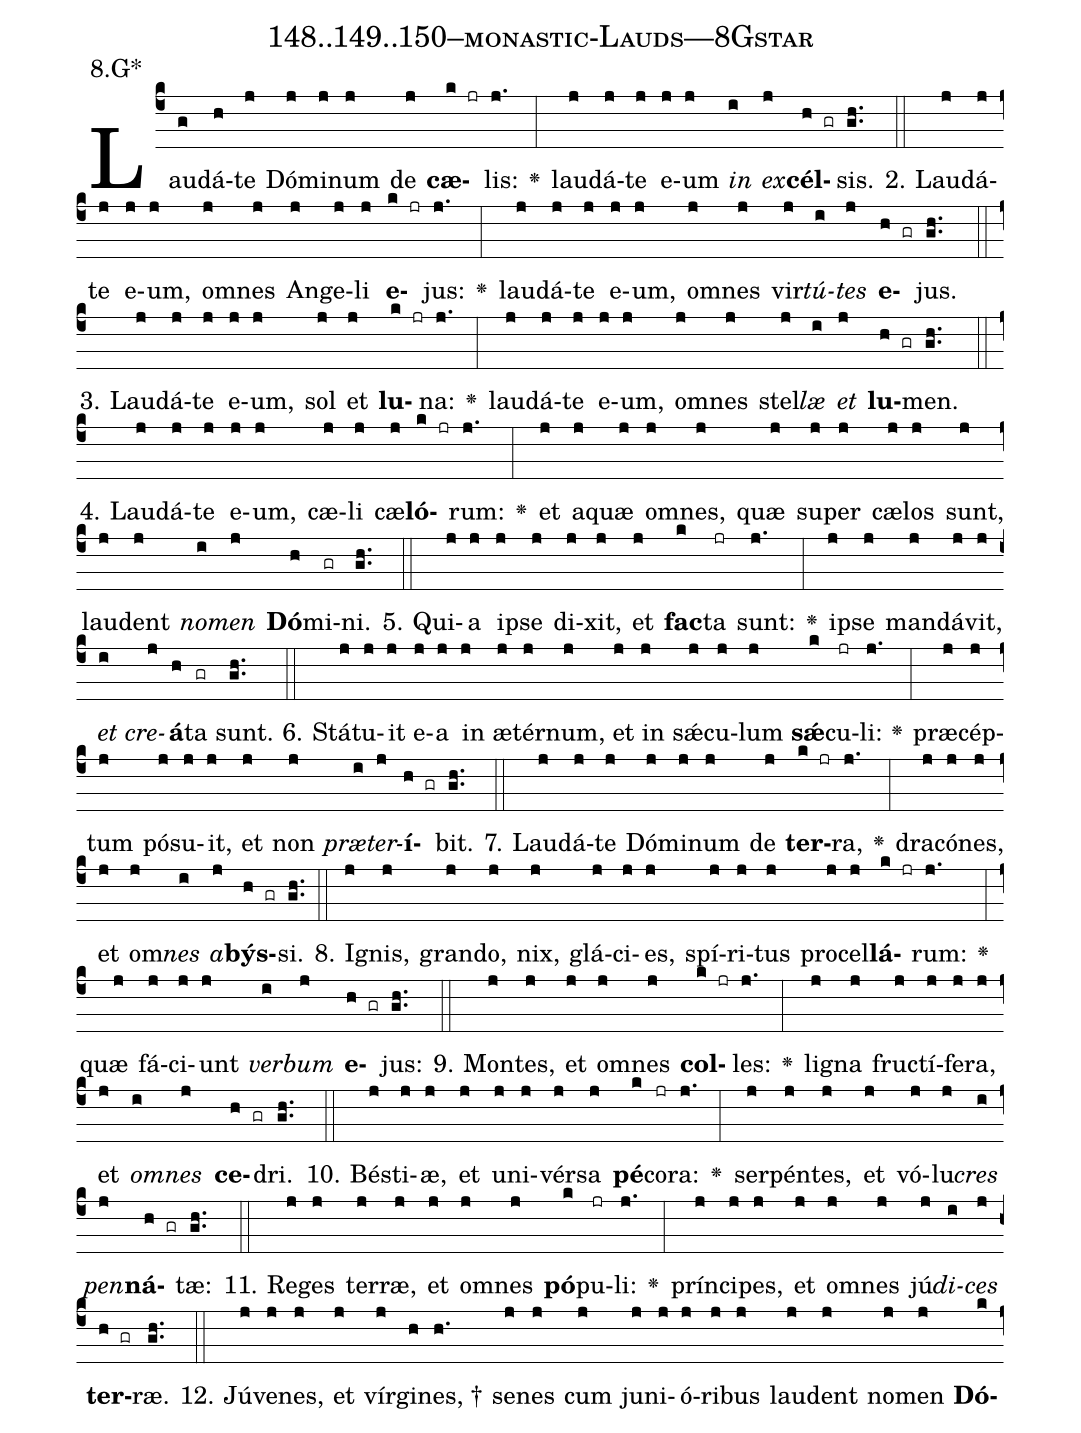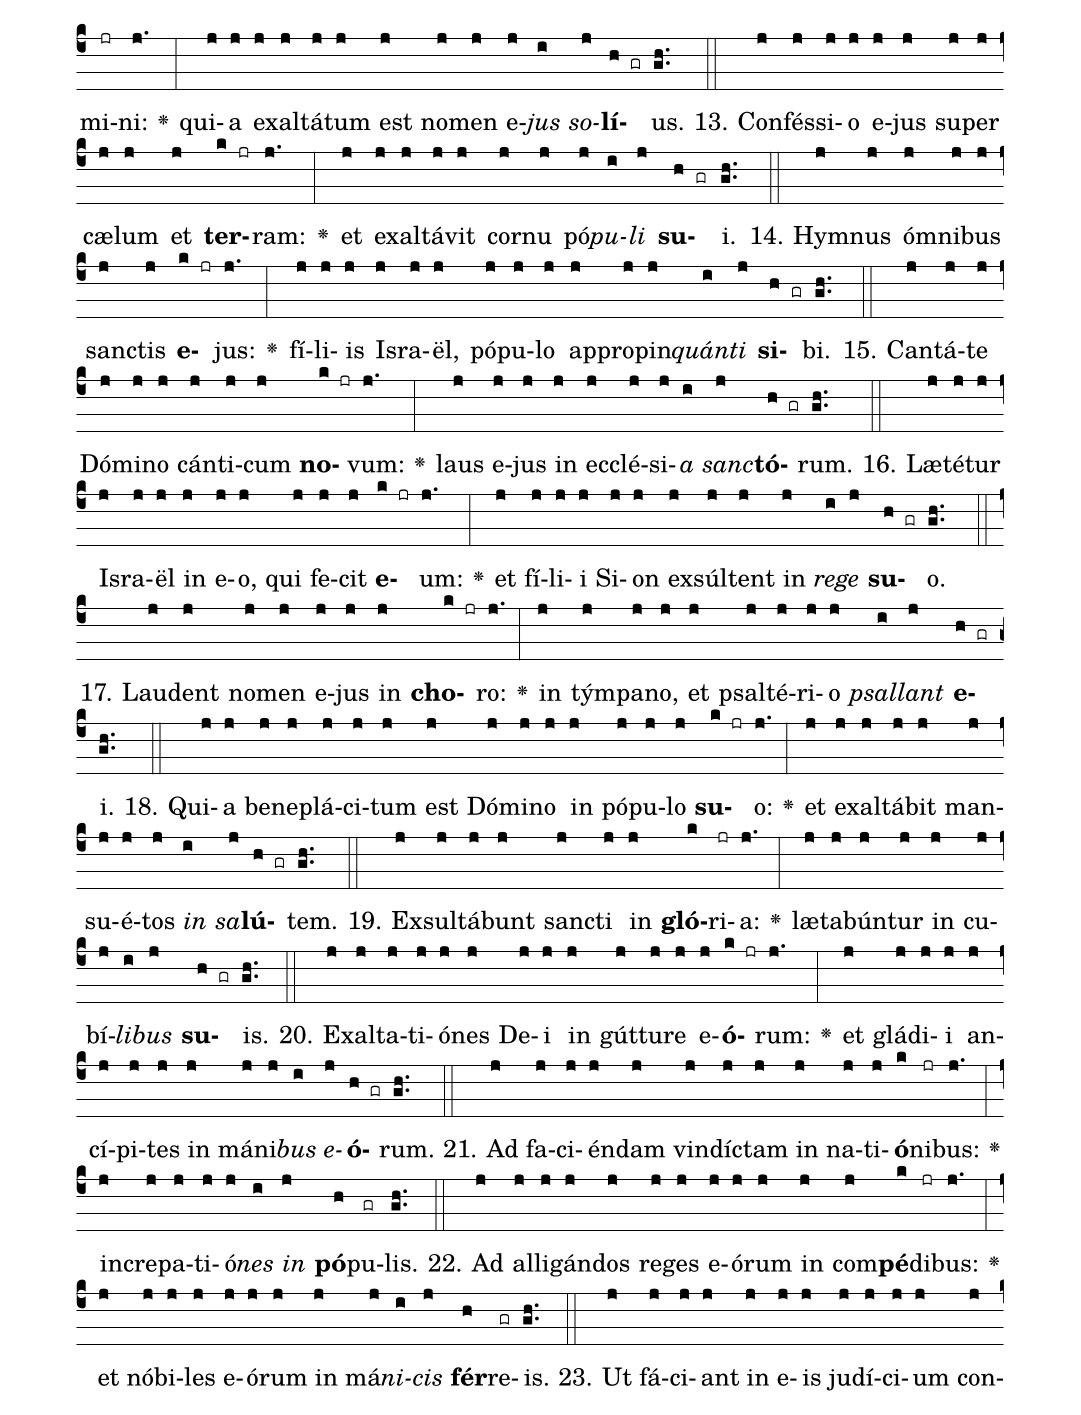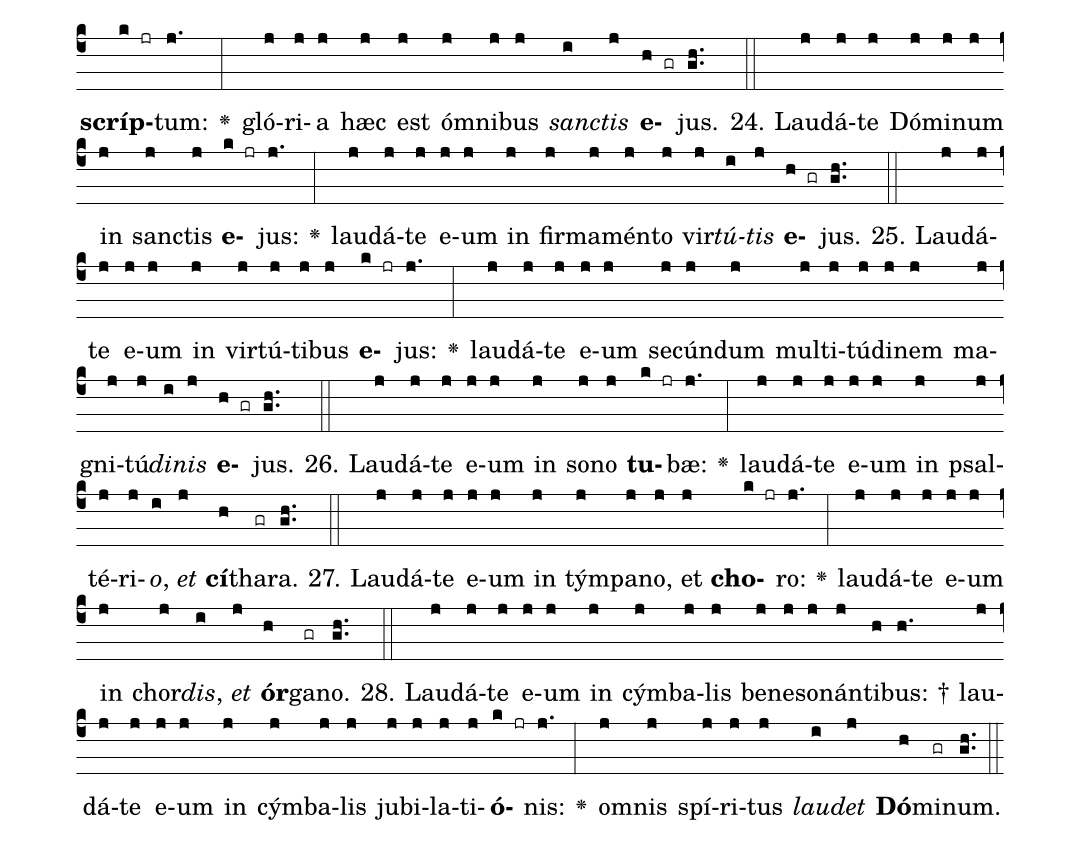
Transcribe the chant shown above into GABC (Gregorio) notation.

name: 148..149..150--monastic-Lauds---8Gstar;
annotation: 8.G*;
%%
(c4)Lau(g)dá(h)te(j) Dó(j)mi(j)num(j) de(j) <b>cæ</b>(k jr)lis:(j.) <v>\greheightstar</v>(:) lau(j)dá(j)te(j) e(j)um(j) <i>in</i>(i) <i>ex</i>(j)<b>cél</b>(h gr)sis.(gh..) (::)
2. Lau(j)dá(j)te(j) e(j)um,(j) om(j)nes(j) An(j)ge(j)li(j) <b>e</b>(k jr)jus:(j.) <v>\greheightstar</v>(:) lau(j)dá(j)te(j) e(j)um,(j) om(j)nes(j) vir(j)<i>tú</i>(i)<i>tes</i>(j) <b>e</b>(h gr)jus.(gh..) (::)
3. Lau(j)dá(j)te(j) e(j)um,(j) sol(j) et(j) <b>lu</b>(k jr)na:(j.) <v>\greheightstar</v>(:) lau(j)dá(j)te(j) e(j)um,(j) om(j)nes(j) stel(j)<i>læ</i>(i) <i>et</i>(j) <b>lu</b>(h gr)men.(gh..) (::)
4. Lau(j)dá(j)te(j) e(j)um,(j) cæ(j)li(j) cæ(j)<b>ló</b>(k jr)rum:(j.) <v>\greheightstar</v>(:) et(j) a(j)quæ(j) om(j)nes,(j) quæ(j) su(j)per(j) cæ(j)los(j) sunt,(j) lau(j)dent(j) <i>no</i>(i)<i>men</i>(j) <b>Dó</b>(h)mi(gr)ni.(gh..) (::)
5. Qui(j)a(j) ip(j)se(j) di(j)xit,(j) et(j) <b>fac</b>(k)ta(jr) sunt:(j.) <v>\greheightstar</v>(:) ip(j)se(j) man(j)dá(j)vit,(j) <i>et</i>(i) <i>cre</i>(j)<b>á</b>(h)ta(gr) sunt.(gh..) (::)
6. Stá(j)tu(j)it(j) e(j)a(j) in(j) æ(j)tér(j)num,(j) et(j) in(j) sǽ(j)cu(j)lum(j) <b>sǽ</b>(k)cu(jr)li:(j.) <v>\greheightstar</v>(:) præ(j)cép(j)tum(j) pó(j)su(j)it,(j) et(j) non(j) <i>præ</i>(i)<i>ter</i>(j)<b>í</b>(h gr)bit.(gh..) (::)
7. Lau(j)dá(j)te(j) Dó(j)mi(j)num(j) de(j) <b>ter</b>(k jr)ra,(j.) <v>\greheightstar</v>(:) dra(j)có(j)nes,(j) et(j) om(j)<i>nes</i>(i) <i>a</i>(j)<b>býs</b>(h gr)si.(gh..) (::)
8. I(j)gnis,(j) gran(j)do,(j) nix,(j) glá(j)ci(j)es,(j) spí(j)ri(j)tus(j) pro(j)cel(j)<b>lá</b>(k jr)rum:(j.) <v>\greheightstar</v>(:) quæ(j) fá(j)ci(j)unt(j) <i>ver</i>(i)<i>bum</i>(j) <b>e</b>(h gr)jus:(gh..) (::)
9. Mon(j)tes,(j) et(j) om(j)nes(j) <b>col</b>(k jr)les:(j.) <v>\greheightstar</v>(:) li(j)gna(j) fruc(j)tí(j)fe(j)ra,(j) et(j) <i>om</i>(i)<i>nes</i>(j) <b>ce</b>(h gr)dri.(gh..) (::)
10. Bés(j)ti(j)æ,(j) et(j) u(j)ni(j)vér(j)sa(j) <b>pé</b>(k)co(jr)ra:(j.) <v>\greheightstar</v>(:) ser(j)pén(j)tes,(j) et(j) vó(j)lu(j)<i>cres</i>(i) <i>pen</i>(j)<b>ná</b>(h gr)tæ:(gh..) (::)
11. Re(j)ges(j) ter(j)ræ,(j) et(j) om(j)nes(j) <b>pó</b>(k)pu(jr)li:(j.) <v>\greheightstar</v>(:) prín(j)ci(j)pes,(j) et(j) om(j)nes(j) jú(j)<i>di</i>(i)<i>ces</i>(j) <b>ter</b>(h gr)ræ.(gh..) (::)
12. Jú(j)ve(j)nes,(j) et(j) vír(j)gi(h)nes, †(h.) se(j)nes(j) cum(j) ju(j)ni(j)ó(j)ri(j)bus(j) lau(j)dent(j) no(j)men(j) <b>Dó</b>(k)mi(jr)ni:(j.) <v>\greheightstar</v>(:) qui(j)a(j) ex(j)al(j)tá(j)tum(j) est(j) no(j)men(j) e(j)<i>jus</i>(i) <i>so</i>(j)<b>lí</b>(h gr)us.(gh..) (::)
13. Con(j)fés(j)si(j)o(j) e(j)jus(j) su(j)per(j) cæ(j)lum(j) et(j) <b>ter</b>(k jr)ram:(j.) <v>\greheightstar</v>(:) et(j) ex(j)al(j)tá(j)vit(j) cor(j)nu(j) pó(j)<i>pu</i>(i)<i>li</i>(j) <b>su</b>(h gr)i.(gh..) (::)
14. Hym(j)nus(j) óm(j)ni(j)bus(j) sanc(j)tis(j) <b>e</b>(k jr)jus:(j.) <v>\greheightstar</v>(:) fí(j)li(j)is(j) Is(j)ra(j)ël,(j) pó(j)pu(j)lo(j) ap(j)pro(j)pin(j)<i>quán</i>(i)<i>ti</i>(j) <b>si</b>(h gr)bi.(gh..) (::)
15. Can(j)tá(j)te(j) Dó(j)mi(j)no(j) cán(j)ti(j)cum(j) <b>no</b>(k jr)vum:(j.) <v>\greheightstar</v>(:) laus(j) e(j)jus(j) in(j) ec(j)clé(j)si(j)<i>a</i>(i) <i>sanc</i>(j)<b>tó</b>(h gr)rum.(gh..) (::)
16. Læ(j)té(j)tur(j) Is(j)ra(j)ël(j) in(j) e(j)o,(j) qui(j) fe(j)cit(j) <b>e</b>(k jr)um:(j.) <v>\greheightstar</v>(:) et(j) fí(j)li(j)i(j) Si(j)on(j) ex(j)súl(j)tent(j) in(j) <i>re</i>(i)<i>ge</i>(j) <b>su</b>(h gr)o.(gh..) (::)
17. Lau(j)dent(j) no(j)men(j) e(j)jus(j) in(j) <b>cho</b>(k jr)ro:(j.) <v>\greheightstar</v>(:) in(j) tým(j)pa(j)no,(j) et(j) psal(j)té(j)ri(j)o(j) <i>psal</i>(i)<i>lant</i>(j) <b>e</b>(h gr)i.(gh..) (::)
18. Qui(j)a(j) be(j)ne(j)plá(j)ci(j)tum(j) est(j) Dó(j)mi(j)no(j) in(j) pó(j)pu(j)lo(j) <b>su</b>(k jr)o:(j.) <v>\greheightstar</v>(:) et(j) ex(j)al(j)tá(j)bit(j) man(j)su(j)é(j)tos(j) <i>in</i>(i) <i>sa</i>(j)<b>lú</b>(h gr)tem.(gh..) (::)
19. Ex(j)sul(j)tá(j)bunt(j) sanc(j)ti(j) in(j) <b>gló</b>(k)ri(jr)a:(j.) <v>\greheightstar</v>(:) læ(j)ta(j)bún(j)tur(j) in(j) cu(j)bí(j)<i>li</i>(i)<i>bus</i>(j) <b>su</b>(h gr)is.(gh..) (::)
20. Ex(j)al(j)ta(j)ti(j)ó(j)nes(j) De(j)i(j) in(j) gút(j)tu(j)re(j) e(j)<b>ó</b>(k jr)rum:(j.) <v>\greheightstar</v>(:) et(j) glá(j)di(j)i(j) an(j)cí(j)pi(j)tes(j) in(j) má(j)ni(j)<i>bus</i>(i) <i>e</i>(j)<b>ó</b>(h gr)rum.(gh..) (::)
21. Ad(j) fa(j)ci(j)én(j)dam(j) vin(j)díc(j)tam(j) in(j) na(j)ti(j)<b>ó</b>(k)ni(jr)bus:(j.) <v>\greheightstar</v>(:) in(j)cre(j)pa(j)ti(j)ó(j)<i>nes</i>(i) <i>in</i>(j) <b>pó</b>(h)pu(gr)lis.(gh..) (::)
22. Ad(j) al(j)li(j)gán(j)dos(j) re(j)ges(j) e(j)ó(j)rum(j) in(j) com(j)<b>pé</b>(k)di(jr)bus:(j.) <v>\greheightstar</v>(:) et(j) nó(j)bi(j)les(j) e(j)ó(j)rum(j) in(j) má(j)<i>ni</i>(i)<i>cis</i>(j) <b>fér</b>(h)re(gr)is.(gh..) (::)
23. Ut(j) fá(j)ci(j)ant(j) in(j) e(j)is(j) ju(j)dí(j)ci(j)um(j) con(j)<b>scríp</b>(k jr)tum:(j.) <v>\greheightstar</v>(:) gló(j)ri(j)a(j) hæc(j) est(j) óm(j)ni(j)bus(j) <i>sanc</i>(i)<i>tis</i>(j) <b>e</b>(h gr)jus.(gh..) (::)
24. Lau(j)dá(j)te(j) Dó(j)mi(j)num(j) in(j) sanc(j)tis(j) <b>e</b>(k jr)jus:(j.) <v>\greheightstar</v>(:) lau(j)dá(j)te(j) e(j)um(j) in(j) fir(j)ma(j)mén(j)to(j) vir(j)<i>tú</i>(i)<i>tis</i>(j) <b>e</b>(h gr)jus.(gh..) (::)
25. Lau(j)dá(j)te(j) e(j)um(j) in(j) vir(j)tú(j)ti(j)bus(j) <b>e</b>(k jr)jus:(j.) <v>\greheightstar</v>(:) lau(j)dá(j)te(j) e(j)um(j) se(j)cún(j)dum(j) mul(j)ti(j)tú(j)di(j)nem(j) ma(j)gni(j)tú(j)<i>di</i>(i)<i>nis</i>(j) <b>e</b>(h gr)jus.(gh..) (::)
26. Lau(j)dá(j)te(j) e(j)um(j) in(j) so(j)no(j) <b>tu</b>(k jr)bæ:(j.) <v>\greheightstar</v>(:) lau(j)dá(j)te(j) e(j)um(j) in(j) psal(j)té(j)ri(j)<i>o</i>,(i) <i>et</i>(j) <b>cí</b>(h)tha(gr)ra.(gh..) (::)
27. Lau(j)dá(j)te(j) e(j)um(j) in(j) tým(j)pa(j)no,(j) et(j) <b>cho</b>(k jr)ro:(j.) <v>\greheightstar</v>(:) lau(j)dá(j)te(j) e(j)um(j) in(j) chor(j)<i>dis</i>,(i) <i>et</i>(j) <b>ór</b>(h)ga(gr)no.(gh..) (::)
28. Lau(j)dá(j)te(j) e(j)um(j) in(j) cým(j)ba(j)lis(j) be(j)ne(j)so(j)nán(j)ti(h)bus: †(h.) lau(j)dá(j)te(j) e(j)um(j) in(j) cým(j)ba(j)lis(j) ju(j)bi(j)la(j)ti(j)<b>ó</b>(k jr)nis:(j.) <v>\greheightstar</v>(:) om(j)nis(j) spí(j)ri(j)tus(j) <i>lau</i>(i)<i>det</i>(j) <b>Dó</b>(h)mi(gr)num.(gh..) (::)
